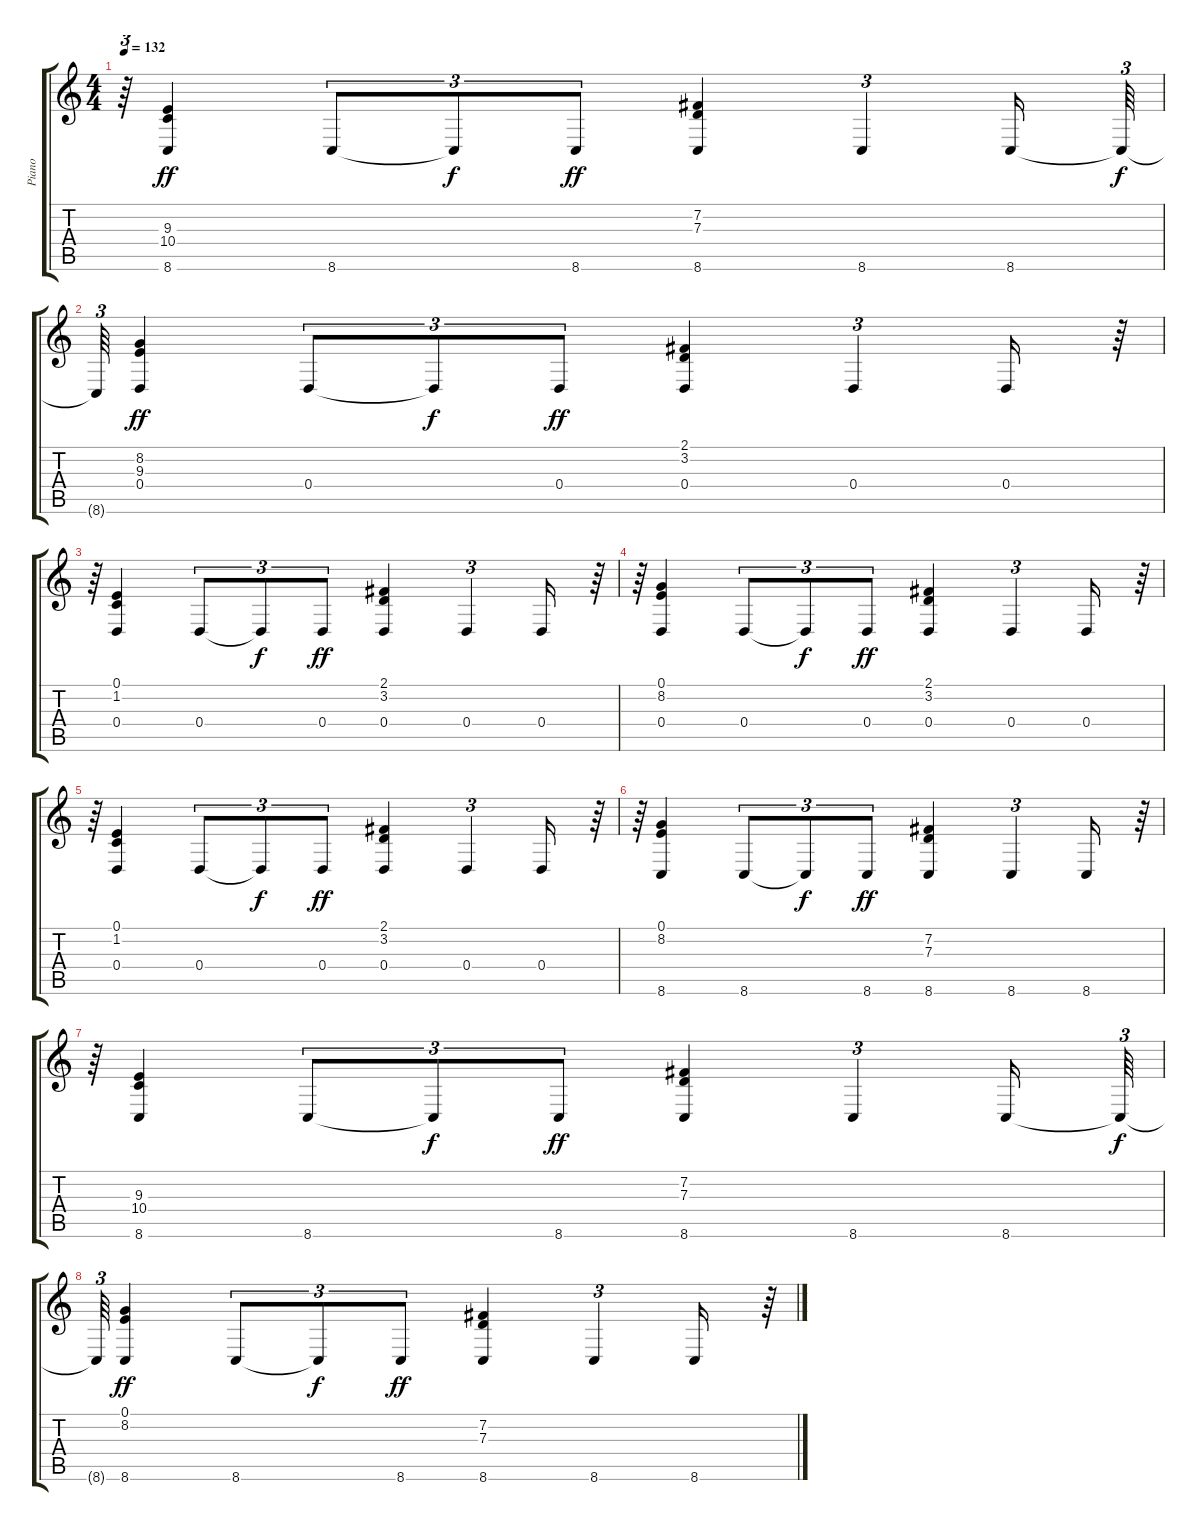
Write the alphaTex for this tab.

\track ("Piano" "Piano") {instrument brightacousticpiano}
\staff {score tabs}
\tuning (E4 B3 G3 D3 A2 E2) {hide}
\ts (4 4)
\tempo 132
\clef g2
\ks c
r.64{tu (3 2) dy ff} (9.3 10.4 8.6).4 8.6.8{tu (3 2)} 8.6{t}.8{tu (3 2) dy f} 8.6.8{tu (3 2) dy ff} (7.2 7.3 8.6).4 8.6.4{tu (3 2)} 8.6.16 8.6{t}.64{tu (3 2) dy f} |
8.6{t}.64{tu (3 2)} (8.2 9.3 0.4).4{dy ff} 0.4.8{tu (3 2)} 0.4{t}.8{tu (3 2) dy f} 0.4.8{tu (3 2) dy ff} (2.1 3.2 0.4).4 0.4.4{tu (3 2)} 0.4.16 r.64{tu (3 2)} |
r.64{tu (3 2)} (0.1 1.2 0.4).4 0.4.8{tu (3 2)} 0.4{t}.8{tu (3 2) dy f} 0.4.8{tu (3 2) dy ff} (2.1 3.2 0.4).4 0.4.4{tu (3 2)} 0.4.16 r.64{tu (3 2)} |
r.64{tu (3 2)} (0.1 8.2 0.4).4 0.4.8{tu (3 2)} 0.4{t}.8{tu (3 2) dy f} 0.4.8{tu (3 2) dy ff} (2.1 3.2 0.4).4 0.4.4{tu (3 2)} 0.4.16 r.64{tu (3 2)} |
r.64{tu (3 2)} (0.1 1.2 0.4).4 0.4.8{tu (3 2)} 0.4{t}.8{tu (3 2) dy f} 0.4.8{tu (3 2) dy ff} (2.1 3.2 0.4).4 0.4.4{tu (3 2)} 0.4.16 r.64{tu (3 2)} |
r.64{tu (3 2)} (0.1 8.2 8.6).4 8.6.8{tu (3 2)} 8.6{t}.8{tu (3 2) dy f} 8.6.8{tu (3 2) dy ff} (7.2 7.3 8.6).4 8.6.4{tu (3 2)} 8.6.16 r.64{tu (3 2)} |
r.64{tu (3 2)} (9.3 10.4 8.6).4 8.6.8{tu (3 2)} 8.6{t}.8{tu (3 2) dy f} 8.6.8{tu (3 2) dy ff} (7.2 7.3 8.6).4 8.6.4{tu (3 2)} 8.6.16 8.6{t}.64{tu (3 2) dy f} |
8.6{t}.64{tu (3 2)} (0.1 8.2 8.6).4{dy ff} 8.6.8{tu (3 2)} 8.6{t}.8{tu (3 2) dy f} 8.6.8{tu (3 2) dy ff} (7.2 7.3 8.6).4 8.6.4{tu (3 2)} 8.6.16 r.64{tu (3 2)}
